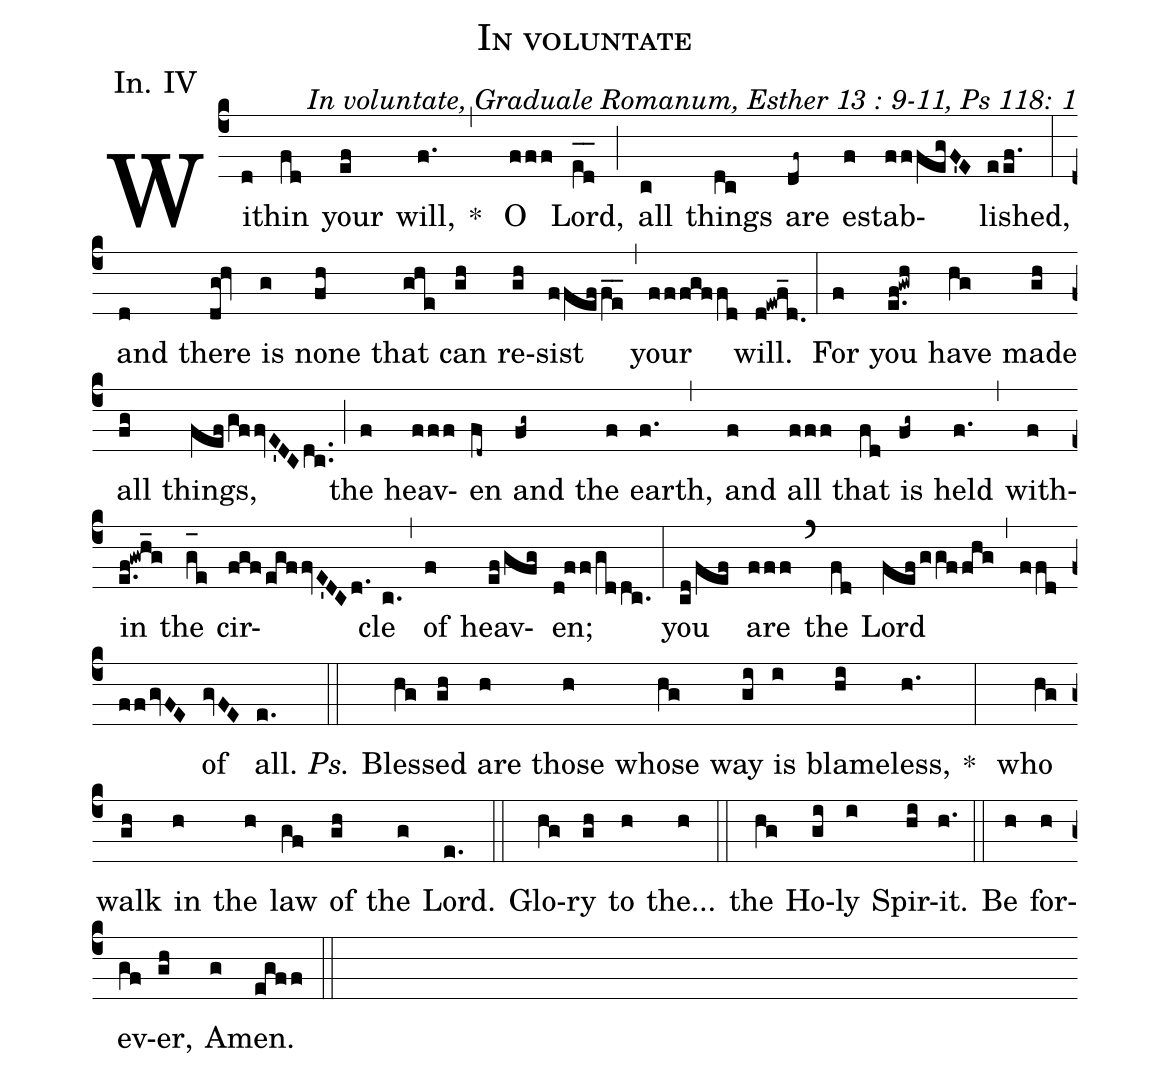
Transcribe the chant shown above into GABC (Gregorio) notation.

name: In voluntate;
office-part: Introitus;
mode: 4;
annotation: In. IV;
commentary: In voluntate, Graduale Romanum, Esther 13 : 9-11, Ps 118: 1;
%%
(c4)With(d)in(fd) your(ef) will,(f.) * (,) O(fff) Lord,(e_[oh:h][ll:1]d_[oh:h]) (;) all(c) things(dc) are(df~) es(f)tab(fffegF'E)lished,(eef.) (:)
and(d) there(dg!hv) is(g) none(fh) that(ghe) can(gh) re(gh)sist(ffeffe__) (,)
your(fffgffd) will.(d!ewf_d.) (:)
For(f) you(e.f!gwh) have(hg) made(gh) all(fg) things,(fefgffvE'DCdc..) (;)
the(f) heav(fff)en(fd~) and(fg~) the(f) earth,(f.) (,)
and(f) all(fff) that(fd) is(fg~) held(f.) (,) with(f)in(e.f!gwh_g) the(g_[oh:h]e) cir(fgfegffvE'DCd.)cle(c.) (,)
of(f) heav(ef/gfg)en;(d!ff/gddc.) (:)
you(cd/fef) are(fff) (`) the(fd) Lord(fefggffhg,ffd/ffgvFE) of(gvFE) all.(e.) (::) <i>Ps.</i> Bless(hg)ed(gh) are(h) those(h) whose(hg) way(gi) is(i)
blame(hi)less,(h.) * (:) who(hg) walk(gh) in(h) the(h) law(gf) of(gh) the(g) Lord.(e.) (::)

Glo(hg)ry(gh) to(h) the...(h) (::) the(hg) Ho(gi)ly(i) Spir(hi)it.(h.) (::) Be(h) for(h)ev(gf)er,(gh) A(g)men.(egff) (::)
